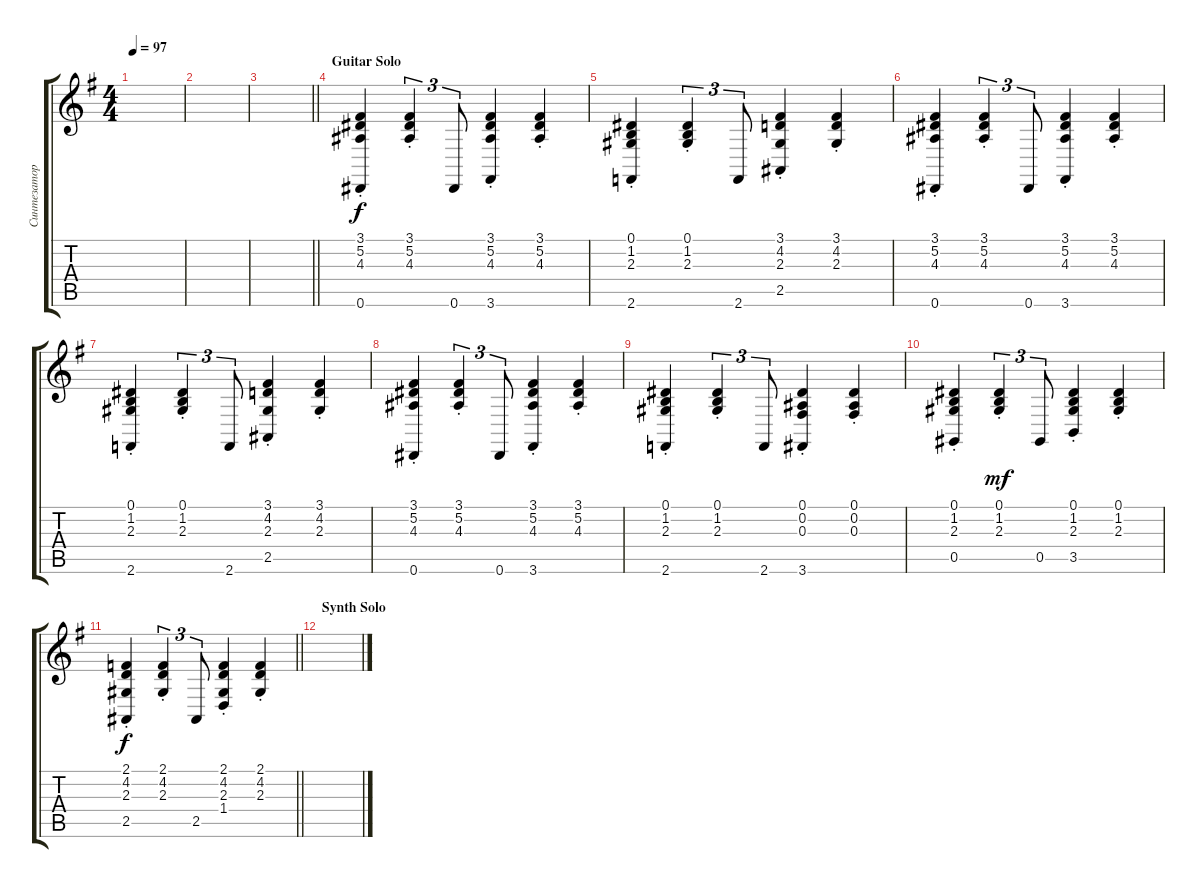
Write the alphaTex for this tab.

\track ("Синтезатор" "Синтезатор") {instrument electricgrandpiano}
\staff {score tabs}
\tuning (Eb4 Bb3 Gb3 Db3 Ab2 Eb2) {hide}
\ts (4 4)
\tempo 97
\clef g2
\ks eminor
|
|
\barLineRight lightlight
|
\section ("" "Guitar Solo")
(3.1{st} 5.2{st} 4.3{st} 0.6).4{dy f} (3.1{st} 5.2{st} 4.3{st}).4{tu (3 2)} 0.6.8{tu (3 2)} (3.1{st} 5.2{st} 4.3{st} 3.6).4 (3.1{st} 5.2{st} 4.3{st}).4 |
(0.1{st} 1.2{st} 2.3{st} 2.6).4 (0.1{st} 1.2{st} 2.3{st}).4{tu (3 2)} 2.6.8{tu (3 2)} (3.1{st} 4.2{st} 2.3{st} 2.5).4 (3.1{st} 4.2{st} 2.3{st}).4 |
(3.1{st} 5.2{st} 4.3{st} 0.6).4 (3.1{st} 5.2{st} 4.3{st}).4{tu (3 2)} 0.6.8{tu (3 2)} (3.1{st} 5.2{st} 4.3{st} 3.6).4 (3.1{st} 5.2{st} 4.3{st}).4 |
(0.1{st} 1.2{st} 2.3{st} 2.6).4 (0.1{st} 1.2{st} 2.3{st}).4{tu (3 2)} 2.6.8{tu (3 2)} (3.1{st} 4.2{st} 2.3{st} 2.5).4 (3.1{st} 4.2{st} 2.3{st}).4 |
(3.1{st} 5.2{st} 4.3{st} 0.6).4 (3.1{st} 5.2{st} 4.3{st}).4{tu (3 2)} 0.6.8{tu (3 2)} (3.1{st} 5.2{st} 4.3{st} 3.6).4 (3.1{st} 5.2{st} 4.3{st}).4 |
(0.1{st} 1.2{st} 2.3{st} 2.6).4 (0.1{st} 1.2{st} 2.3{st}).4{tu (3 2)} 2.6.8{tu (3 2)} (0.1{st} 0.2{st} 0.3{st} 3.6).4 (0.1{st} 0.2{st} 0.3{st}).4 |
(0.1{st} 1.2{st} 2.3{st} 0.5).4 (0.1{st} 1.2{st} 2.3{st}).4{tu (3 2) dy mf} 0.5.8{tu (3 2)} (0.1{st} 1.2{st} 2.3{st} 3.5).4 (0.1{st} 1.2{st} 2.3{st}).4 |
\barLineRight lightlight
(2.1{st} 4.2{st} 2.3{st} 2.5).4{dy f} (2.1{st} 4.2{st} 2.3{st}).4{tu (3 2)} 2.5.8{tu (3 2)} (2.1{st} 4.2{st} 2.3{st} 1.4).4 (2.1{st} 4.2{st} 2.3{st}).4 |
\section ("" "Synth Solo")
